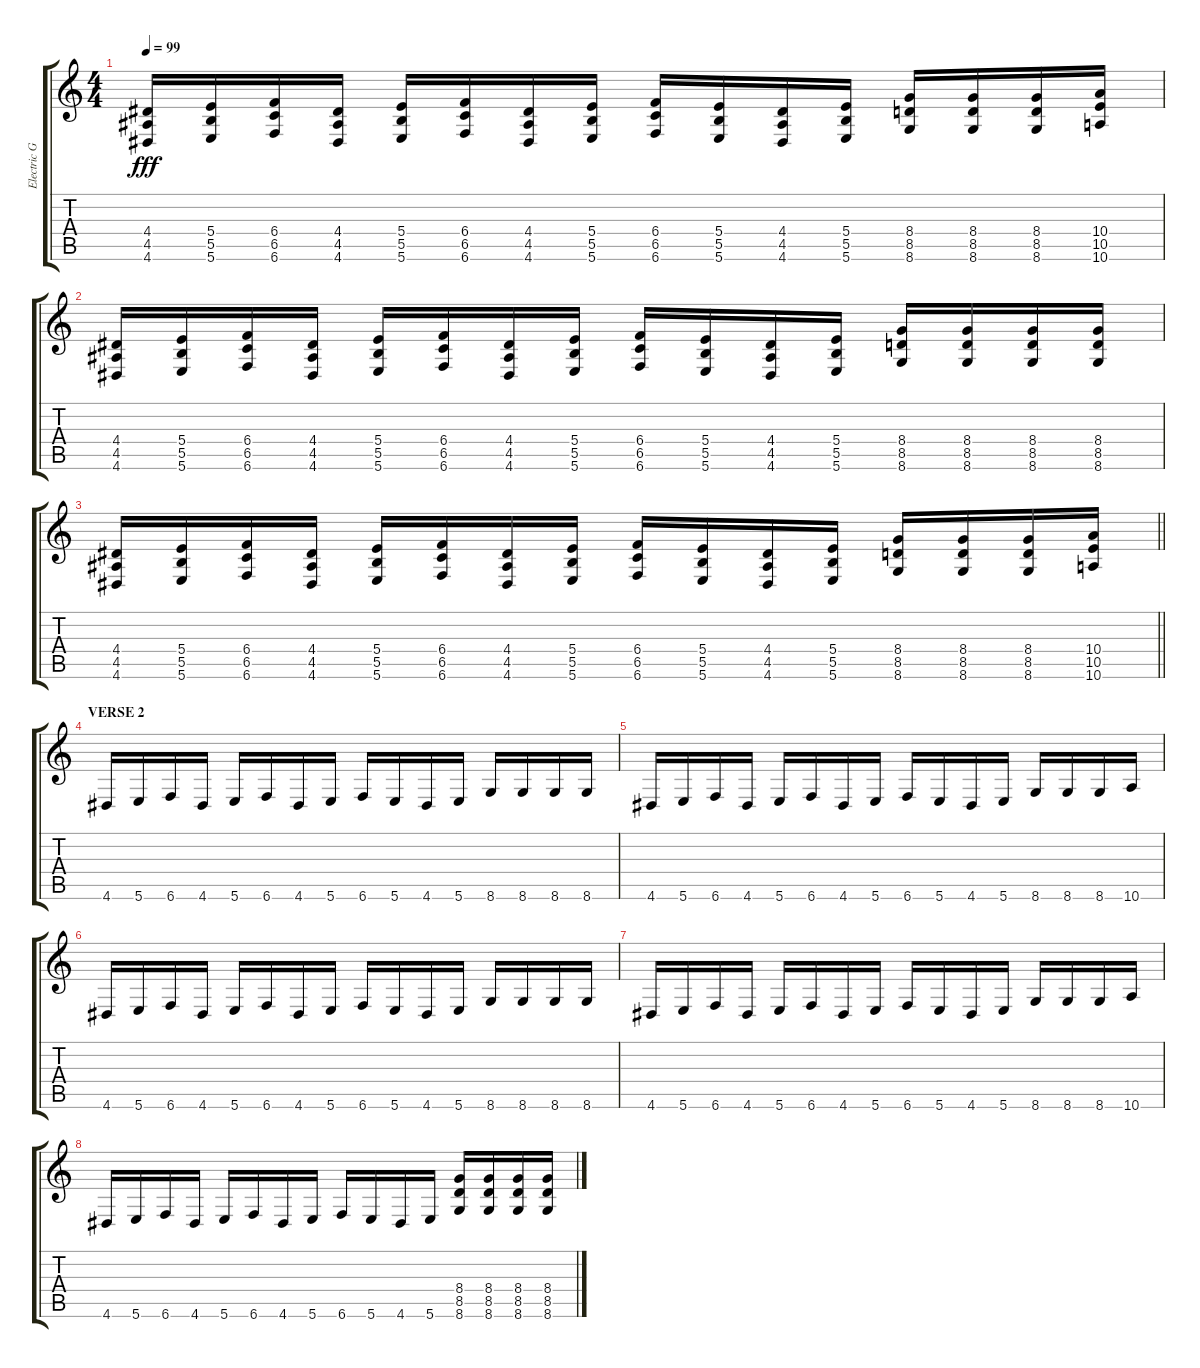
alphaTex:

\track ("Electric Guitar 1" "Electric G") {instrument distortionguitar}
\staff {score tabs}
\tuning (Db4 Ab3 E3 B2 Gb2 B1) {hide}
\ts (4 4)
\tempo 99
\clef g2
\ks c
(4.4 4.5 4.6).16{dy fff} (5.4 5.5 5.6).16 (6.4 6.5 6.6).16 (4.4 4.5 4.6).16 (5.4 5.5 5.6).16 (6.4 6.5 6.6).16 (4.4 4.5 4.6).16 (5.4 5.5 5.6).16 (6.4 6.5 6.6).16 (5.4 5.5 5.6).16 (4.4 4.5 4.6).16 (5.4 5.5 5.6).16 (8.4 8.5 8.6).16 (8.4 8.5 8.6).16 (8.4 8.5 8.6).16 (10.4 10.5 10.6).16 |
(4.4 4.5 4.6).16 (5.4 5.5 5.6).16 (6.4 6.5 6.6).16 (4.4 4.5 4.6).16 (5.4 5.5 5.6).16 (6.4 6.5 6.6).16 (4.4 4.5 4.6).16 (5.4 5.5 5.6).16 (6.4 6.5 6.6).16 (5.4 5.5 5.6).16 (4.4 4.5 4.6).16 (5.4 5.5 5.6).16 (8.4 8.5 8.6).16 (8.4 8.5 8.6).16 (8.4 8.5 8.6).16 (8.4 8.5 8.6).16 |
\barLineRight lightlight
(4.4 4.5 4.6).16 (5.4 5.5 5.6).16 (6.4 6.5 6.6).16 (4.4 4.5 4.6).16 (5.4 5.5 5.6).16 (6.4 6.5 6.6).16 (4.4 4.5 4.6).16 (5.4 5.5 5.6).16 (6.4 6.5 6.6).16 (5.4 5.5 5.6).16 (4.4 4.5 4.6).16 (5.4 5.5 5.6).16 (8.4 8.5 8.6).16 (8.4 8.5 8.6).16 (8.4 8.5 8.6).16 (10.4 10.5 10.6).16 |
\section ("" "VERSE 2")
4.6.16 5.6.16 6.6.16 4.6.16 5.6.16 6.6.16 4.6.16 5.6.16 6.6.16 5.6.16 4.6.16 5.6.16 8.6.16 8.6.16 8.6.16 8.6.16 |
4.6.16 5.6.16 6.6.16 4.6.16 5.6.16 6.6.16 4.6.16 5.6.16 6.6.16 5.6.16 4.6.16 5.6.16 8.6.16 8.6.16 8.6.16 10.6.16 |
4.6.16 5.6.16 6.6.16 4.6.16 5.6.16 6.6.16 4.6.16 5.6.16 6.6.16 5.6.16 4.6.16 5.6.16 8.6.16 8.6.16 8.6.16 8.6.16 |
4.6.16 5.6.16 6.6.16 4.6.16 5.6.16 6.6.16 4.6.16 5.6.16 6.6.16 5.6.16 4.6.16 5.6.16 8.6.16 8.6.16 8.6.16 10.6.16 |
4.6.16 5.6.16 6.6.16 4.6.16 5.6.16 6.6.16 4.6.16 5.6.16 6.6.16 5.6.16 4.6.16 5.6.16 (8.4 8.5 8.6).16 (8.4 8.5 8.6).16 (8.4 8.5 8.6).16 (8.4 8.5 8.6).16
